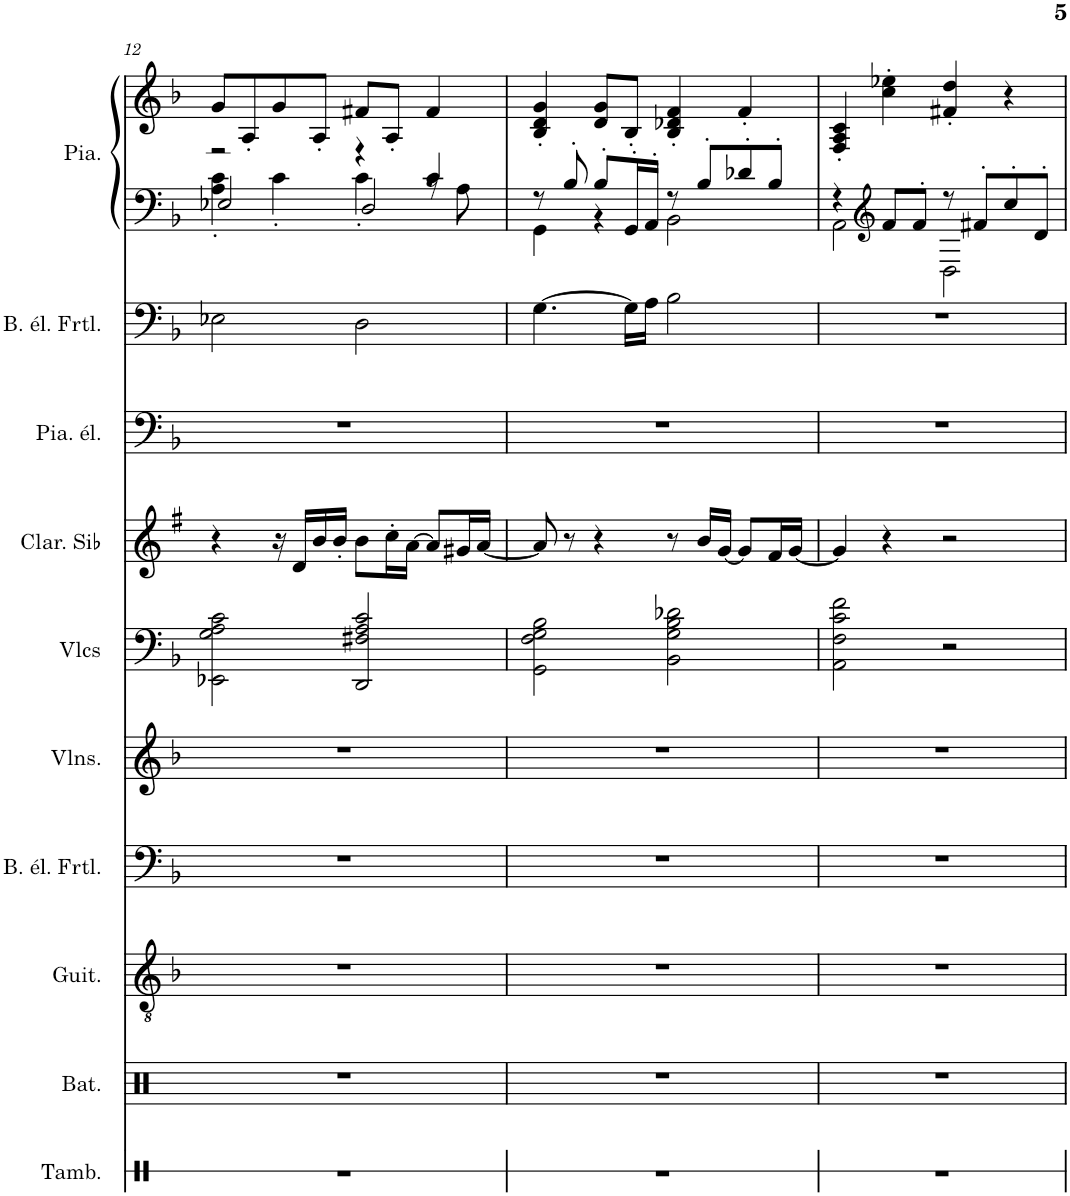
**kern	**kern	**kern	**kern	**kern	**kern	**kern	**kern	**kern	**kern	**kern
*part10	*part9	*part8	*part7	*part6	*part5	*part4	*part3	*part2	*part1	*part1
*staff11	*staff10	*staff9	*staff8	*staff7	*staff6	*staff5	*staff4	*staff3	*staff2	*staff1
*I"Tambourin, PERC	*I"Batterie, DRUMS	*I"Guitare acoustique, JAZ GTR	*I"Basse électrique fretless, FR BASS b	*I"Violons, Hi String	*I"Violoncelles, STRINGS	*I"Clarinette en Sib	*I"Piano électrique, E PIANO2	*I"Basse électrique fretless, FR BASS	*I"Piano, PIANO1	*
*I'Tamb.	*I'Bat.	*I'Guit.	*I'B. él. Frtl.	*I'Vlns.	*I'Vlcs	*I'Clar. Sib	*I'Pia. él.	*I'B. él. Frtl.	*I'Pia.	*
!!LO:PB:g=z
*clefX	*clefX	*clefGv2	*clefF4	*clefG2	*clefF4	*clefG2	*clefF4	*clefF4	*clefF4	*clefG2
*	*	*	*Trd7c12	*	*	*Trd1c2	*	*Trd7c12	*	*
*k[]	*k[]	*k[b-]	*k[b-]	*k[b-]	*k[b-]	*k[f#]	*k[b-]	*k[b-]	*k[b-]	*k[b-]
*M4/4	*M4/4	*M4/4	*M4/4	*M4/4	*M4/4	*M4/4	*M4/4	*M4/4	*M4/4	*M4/4
=12	=12	=12	=12	=12	=12	=12	=12	=12	=12	=12
*	*	*	*	*	*	*	*	*	*^	*
*	*	*	*	*	*	*	*	*	*	*^	*
1r	1r	1r	1r	1r	2EE-X\ 2G\ 2A\ 2c\	4r	1r	2E-X\	2r	4A\' 4c\'	2E-X/	8g/L
.	.	.	.	.	.	.	.	.	.	.	.	8A'/
.	.	.	.	.	.	16r	.	.	.	4c'\	.	8g/
.	.	.	.	.	.	16d/LL	.	.	.	.	.	.
.	.	.	.	.	.	16b/	.	.	.	.	.	8A'/J
.	.	.	.	.	.	16b'/JJ	.	.	.	.	.	.
.	.	.	.	.	2DD/ 2F#X/ 2A/ 2c/	8b\L	.	2D\	4r	4c'\	2D/	8f#X/L
.	.	.	.	.	.	16cc'\L	.	.	.	.	.	8A'/J
.	.	.	.	.	.	[16a\JJ	.	.	.	.	.	.
.	.	.	.	.	.	8a/L]	.	.	4c/	8r	.	4f#/
.	.	.	.	.	.	16g#X/L	.	.	.	8A\	.	.
.	.	.	.	.	.	[16a/JJ	.	.	.	.	.	.
*	*	*	*	*	*	*	*	*	*	*v	*v	*
=13	=13	=13	=13	=13	=13	=13	=13	=13	=13	=13	=13
1r	1r	1r	1r	1r	2GG\ 2F\ 2G\ 2B-\	8a/]	1r	[4.G\	8r	4GG\	4B-/' 4d/' 4g/'
.	.	.	.	.	.	8r	.	.	8B-'/	.	.
.	.	.	.	.	.	4r	.	.	8B-'/L	4r	8d/ 8g/L
.	.	.	.	.	.	.	.	16G\LL]	16GG'/L	.	8B-'/J
.	.	.	.	.	.	.	.	16A\JJ	16AA'/JJ	.	.
.	.	.	.	.	2BB-\ 2G\ 2B-\ 2d-X\	8r	.	2B-\	8r	2BB-\	4B-/' 4d-X/' 4f/'
.	.	.	.	.	.	16b/LL	.	.	8B-'/L	.	.
.	.	.	.	.	.	[16g/JJ	.	.	.	.	.
.	.	.	.	.	.	8g/L]	.	.	8d-X'/	.	4f'/
.	.	.	.	.	.	16f#/L	.	.	8B-'/J	.	.
.	.	.	.	.	.	[16g/JJ	.	.	.	.	.
=14	=14	=14	=14	=14	=14	=14	=14	=14	=14	=14	=14
1r	1r	1r	1r	1r	2AA\ 2F\ 2c\ 2f\	4g/]	1r	1r	4r	2AA\	4F/' 4A/' 4c/'
*	*	*	*	*	*	*	*	*	*clefG2	*	*
.	.	.	.	.	.	4r	.	.	8f/L	.	4cc\' 4ee-X\'
.	.	.	.	.	.	.	.	.	8f'/J	.	.
.	.	.	.	.	2r	2r	.	.	8r	2D\	4f#X/' 4dd/'
.	.	.	.	.	.	.	.	.	8f#X'/L	.	.
.	.	.	.	.	.	.	.	.	8cc'/	.	4r
.	.	.	.	.	.	.	.	.	8d'/J	.	.
*	*	*	*	*	*	*	*	*	*v	*v	*
=	=	=	=	=	=	=	=	=	=	=
*-	*-	*-	*-	*-	*-	*-	*-	*-	*-	*-
